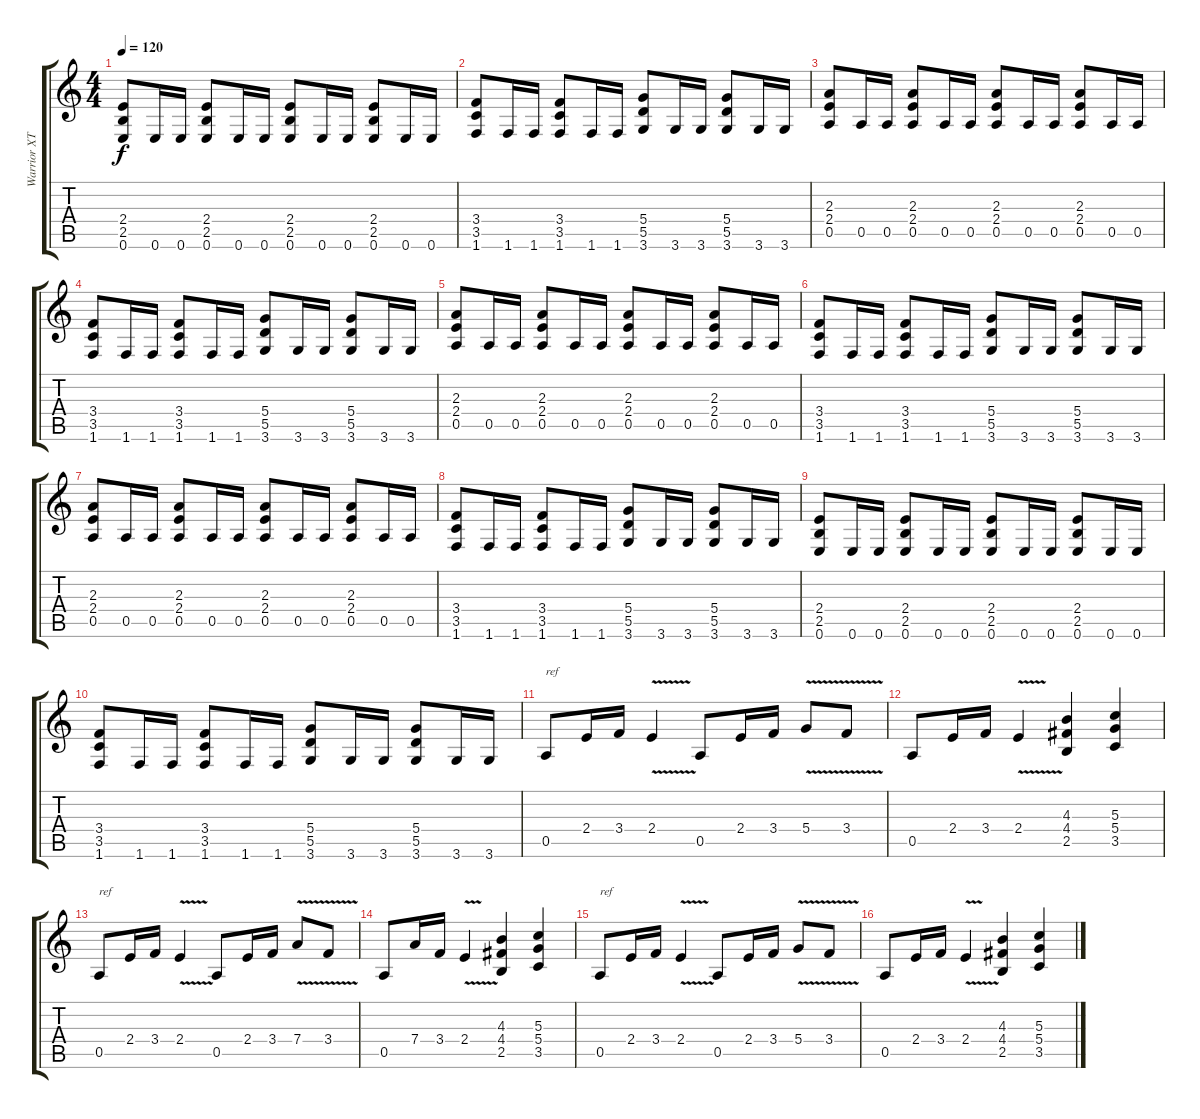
\track ("Warrior XT - Jackson :)" "Warrior XT") {instrument overdrivenguitar}
\staff {score tabs}
\tuning (E4 B3 G3 D3 A2 E2) {hide}
\ts (4 4)
\tempo 120
\clef g2
\ks c
(2.4 2.5 0.6).8{dy f} 0.6.16 0.6.16 (2.4 2.5 0.6).8 0.6.16 0.6.16 (2.4 2.5 0.6).8 0.6.16 0.6.16 (2.4 2.5 0.6).8 0.6.16 0.6.16 |
(3.4 3.5 1.6).8 1.6.16 1.6.16 (3.4 3.5 1.6).8 1.6.16 1.6.16 (5.4 5.5 3.6).8 3.6.16 3.6.16 (5.4 5.5 3.6).8 3.6.16 3.6.16 |
(2.3 2.4 0.5).8 0.5.16 0.5.16 (2.3 2.4 0.5).8 0.5.16 0.5.16 (2.3 2.4 0.5).8 0.5.16 0.5.16 (2.3 2.4 0.5).8 0.5.16 0.5.16 |
(3.4 3.5 1.6).8 1.6.16 1.6.16 (3.4 3.5 1.6).8 1.6.16 1.6.16 (5.4 5.5 3.6).8 3.6.16 3.6.16 (5.4 5.5 3.6).8 3.6.16 3.6.16 |
(2.3 2.4 0.5).8 0.5.16 0.5.16 (2.3 2.4 0.5).8 0.5.16 0.5.16 (2.3 2.4 0.5).8 0.5.16 0.5.16 (2.3 2.4 0.5).8 0.5.16 0.5.16 |
(3.4 3.5 1.6).8 1.6.16 1.6.16 (3.4 3.5 1.6).8 1.6.16 1.6.16 (5.4 5.5 3.6).8 3.6.16 3.6.16 (5.4 5.5 3.6).8 3.6.16 3.6.16 |
(2.3 2.4 0.5).8 0.5.16 0.5.16 (2.3 2.4 0.5).8 0.5.16 0.5.16 (2.3 2.4 0.5).8 0.5.16 0.5.16 (2.3 2.4 0.5).8 0.5.16 0.5.16 |
(3.4 3.5 1.6).8 1.6.16 1.6.16 (3.4 3.5 1.6).8 1.6.16 1.6.16 (5.4 5.5 3.6).8 3.6.16 3.6.16 (5.4 5.5 3.6).8 3.6.16 3.6.16 |
(2.4 2.5 0.6).8 0.6.16 0.6.16 (2.4 2.5 0.6).8 0.6.16 0.6.16 (2.4 2.5 0.6).8 0.6.16 0.6.16 (2.4 2.5 0.6).8 0.6.16 0.6.16 |
(3.4 3.5 1.6).8 1.6.16 1.6.16 (3.4 3.5 1.6).8 1.6.16 1.6.16 (5.4 5.5 3.6).8 3.6.16 3.6.16 (5.4 5.5 3.6).8 3.6.16 3.6.16 |
0.5.8{txt "ref"} 2.4.16 3.4.16 2.4{v}.4 0.5.8 2.4.16 3.4.16 5.4{v}.8 3.4{v}.8 |
0.5.8 2.4.16 3.4.16 2.4{v}.4 (4.3 4.4 2.5).4 (5.3 5.4 3.5).4 |
0.5.8{txt "ref"} 2.4.16 3.4.16 2.4{v}.4 0.5.8 2.4.16 3.4.16 7.4{v}.8 3.4{v}.8 |
0.5.8 7.4.16 3.4.16 2.4{v}.4 (4.3 4.4 2.5).4 (5.3 5.4 3.5).4 |
0.5.8{txt "ref"} 2.4.16 3.4.16 2.4{v}.4 0.5.8 2.4.16 3.4.16 5.4{v}.8 3.4{v}.8 |
0.5.8 2.4.16 3.4.16 2.4{v}.4 (4.3 4.4 2.5).4 (5.3 5.4 3.5).4
